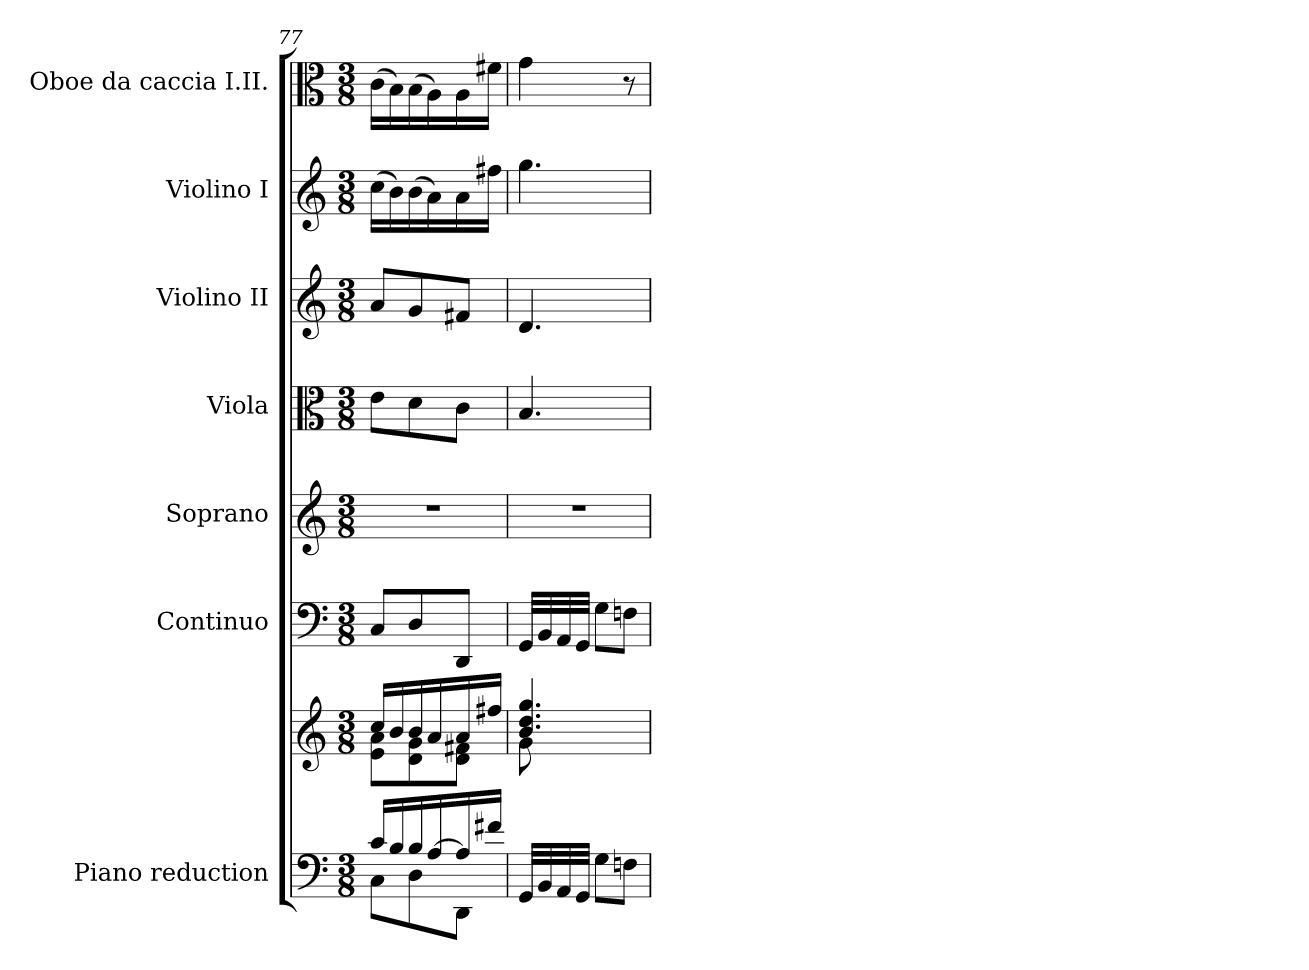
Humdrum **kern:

**kern	**kern	**kern	**kern	**kern	**kern	**kern	**kern
*part7	*part7	*part6	*part5	*part4	*part3	*part2	*part1
*staff8	*staff7	*staff6	*staff5	*staff4	*staff3	*staff2	*staff1
*I"Piano reduction	*	*I"Continuo	*I"Soprano	*I"Viola	*I"Violino II	*I"Violino I	*I"Oboe da caccia I.II.
*I'Pno	*	*	*	*I'Vla	*I'Vln	*I'Vln	*I'Ob
*clefF4	*clefG2	*clefF4	*clefG2	*clefC3	*clefG2	*clefG2	*clefC3
*k[]	*k[]	*k[]	*k[]	*k[]	*k[]	*k[]	*k[]
*M3/8	*M3/8	*M3/8	*M3/8	*M3/8	*M3/8	*M3/8	*M3/8
=77	=77	=77	=77	=77	=77	=77	=77
*^	*^	*	*	*	*	*	*
16c/LL	8C\L	16cc/LL	8e\ 8a\L	8C/L	4.r	8e\L	8a/L	(16cc\LL	(16c\LL
16B/	.	16b/	.	.	.	.	.	16b\)	16B\)
16B/	8D\	16b/	8d\ 8g\	8D/	.	8d\	8g/	(16b\	(16B\
[16A/	.	16a/	.	.	.	.	.	16a\)	16A\)
16A/]	8DD\J	16a/	8d\ 8f#X\J	8DD/J	.	8c\J	8f#X/J	16a\	16A\
16f#X/JJ	.	16ff#X/JJ	.	.	.	.	.	16ff#X\JJ	16f#X\JJ
=78	=78	=78	=78	=78	=78	=78	=78	=78	=78
8ryy	32GG/LLL	4.b/ 4.dd/ 4.gg/	8g\	32GG/LLL	4.r	4.B/	4.d/	4.gg\	4g\
.	32BB/	.	.	32BB/	.	.	.	.	.
.	32AA/	.	.	32AA/	.	.	.	.	.
.	32GG/JJJ	.	.	32GG/JJJ	.	.	.	.	.
4G\	8G\L	.	4ryy	8G\L	.	.	.	.	.
.	8Fn\J	.	.	8Fn\J	.	.	.	.	8r
*v	*v	*	*	*	*	*	*	*	*
*	*v	*v	*	*	*	*	*	*
=	=	=	=	=	=	=	=
*-	*-	*-	*-	*-	*-	*-	*-
